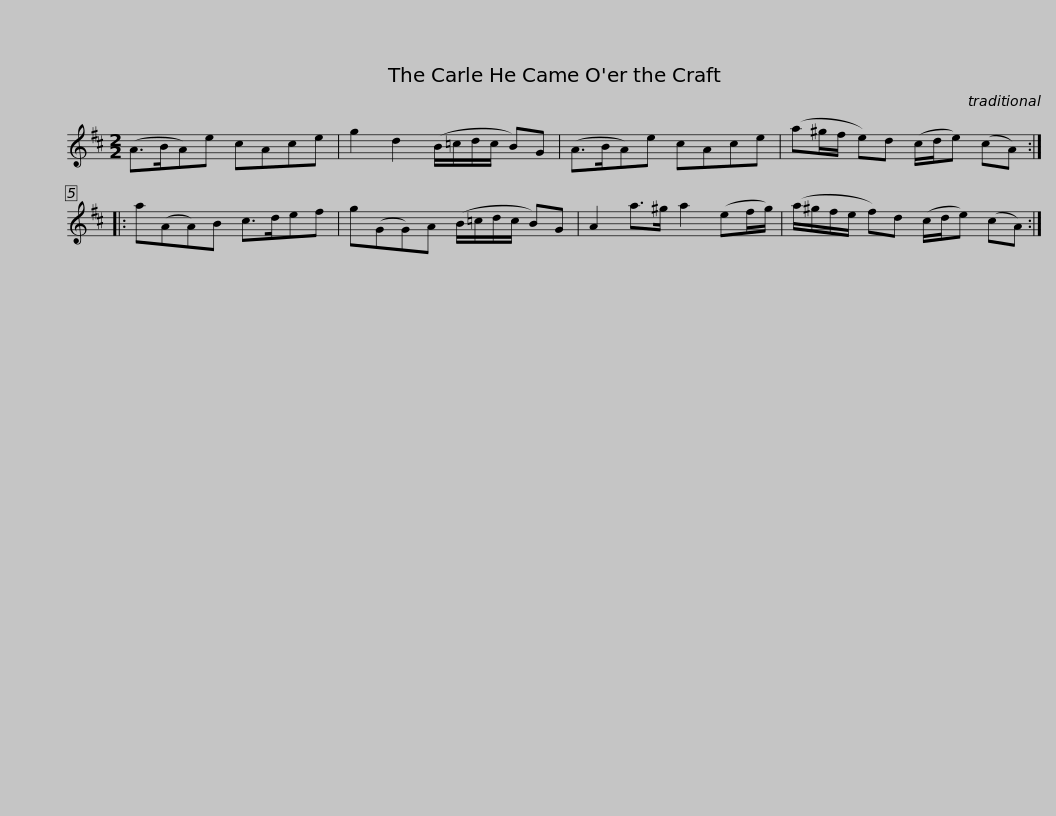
X:1
L:1/8
M:2/2
I:linebreak $
K:D
V:1 treble
V:1
 (A>BA)e cAce | g2 d2 (B/=c/d/c/ B)G | (A>BA)e cAce | (a^g/f/ e)d (c/d/e) (cA) ::$ a(AA)B c>def | %5
 g(GG)A (B/=c/d/c/ B)G | A2 a>^g a2 (ef/g/) | (a/^g/f/e/ f)d (c/d/e) (cA) :| %8
